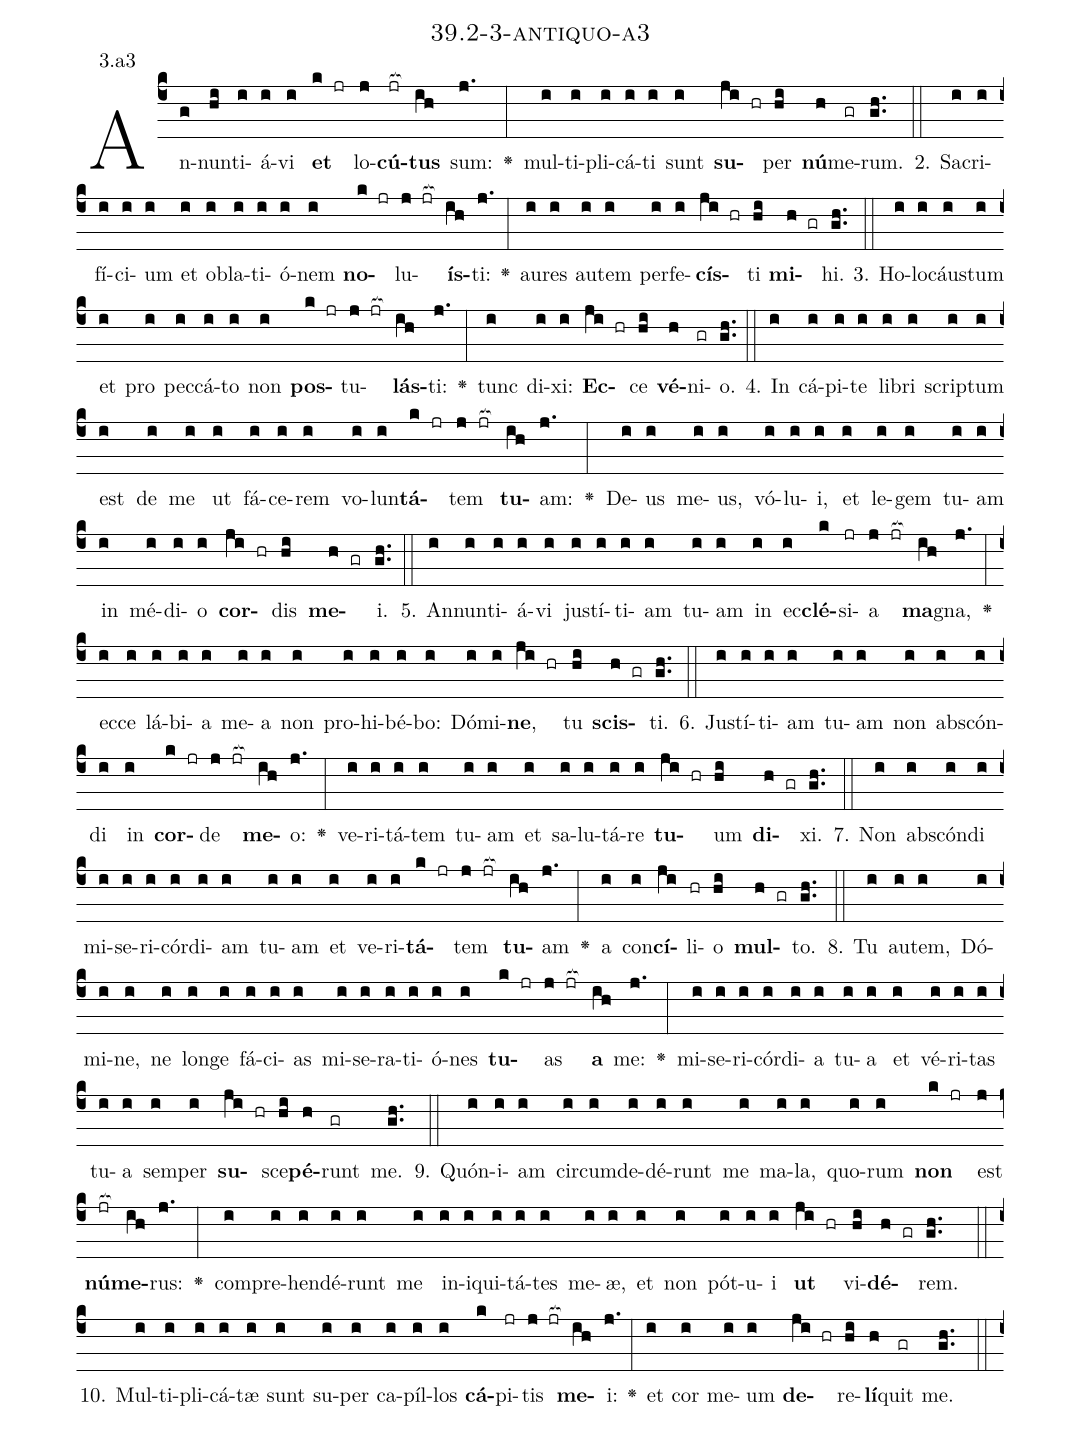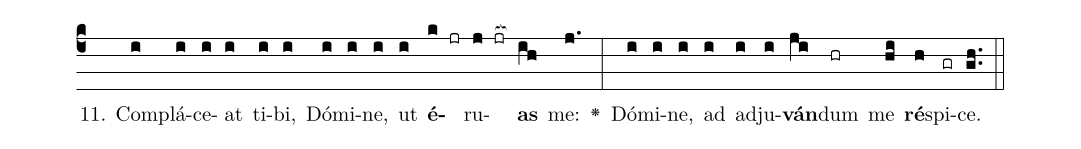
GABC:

name: 39.2-3-antiquo-a3;
annotation: 3.a3;
%%
(c4)An(g)nun(hi)ti(i)á(i)vi(i) <b>et</b>(k jr) lo(j)<b>cú</b>(jr[ocb:1{])<b>tus</b>(ih[ocb:0}]) sum:(j.) <v>\greheightstar</v>(:) mul(i)ti(i)pli(i)cá(i)ti(i) sunt(i) <b>su</b>(ji hr)per(hi) <b>nú</b>(h)me(gr)rum.(gh..) (::)
2. Sa(i)cri(i)fí(i)ci(i)um(i) et(i) ob(i)la(i)ti(i)ó(i)nem(i) <b>no</b>(k jr)lu(j jr[ocb:1{])<b>ís</b>(ih[ocb:0}])ti:(j.) <v>\greheightstar</v>(:) au(i)res(i) au(i)tem(i) per(i)fe(i)<b>cís</b>(ji hr)ti(hi) <b>mi</b>(h gr)hi.(gh..) (::)
3. Ho(i)lo(i)cáus(i)tum(i) et(i) pro(i) pec(i)cá(i)to(i) non(i) <b>pos</b>(k jr)tu(j jr[ocb:1{])<b>lás</b>(ih[ocb:0}])ti:(j.) <v>\greheightstar</v>(:) tunc(i) di(i)xi:(i) <b>Ec</b>(ji hr)ce(hi) <b>vé</b>(h)ni(gr)o.(gh..) (::)
4. In(i) cá(i)pi(i)te(i) li(i)bri(i) scrip(i)tum(i) est(i) de(i) me(i) ut(i) fá(i)ce(i)rem(i) vo(i)lun(i)<b>tá</b>(k jr)tem(j jr[ocb:1{]) <b>tu</b>(ih[ocb:0}])am:(j.) <v>\greheightstar</v>(:) De(i)us(i) me(i)us,(i) vó(i)lu(i)i,(i) et(i) le(i)gem(i) tu(i)am(i) in(i) mé(i)di(i)o(i) <b>cor</b>(ji hr)dis(hi) <b>me</b>(h gr)i.(gh..) (::)
5. An(i)nun(i)ti(i)á(i)vi(i) jus(i)tí(i)ti(i)am(i) tu(i)am(i) in(i) ec(i)<b>clé</b>(k)si(jr)a(j jr[ocb:1{]) <b>ma</b>(ih[ocb:0}])gna,(j.) <v>\greheightstar</v>(:) ec(i)ce(i) lá(i)bi(i)a(i) me(i)a(i) non(i) pro(i)hi(i)bé(i)bo:(i) Dó(i)mi(i)<b>ne</b>,(ji hr) tu(hi) <b>scis</b>(h gr)ti.(gh..) (::)
6. Jus(i)tí(i)ti(i)am(i) tu(i)am(i) non(i) abs(i)cón(i)di(i) in(i) <b>cor</b>(k jr)de(j jr[ocb:1{]) <b>me</b>(ih[ocb:0}])o:(j.) <v>\greheightstar</v>(:) ve(i)ri(i)tá(i)tem(i) tu(i)am(i) et(i) sa(i)lu(i)tá(i)re(i) <b>tu</b>(ji hr)um(hi) <b>di</b>(h gr)xi.(gh..) (::)
7. Non(i) abs(i)cón(i)di(i) mi(i)se(i)ri(i)cór(i)di(i)am(i) tu(i)am(i) et(i) ve(i)ri(i)<b>tá</b>(k jr)tem(j jr[ocb:1{]) <b>tu</b>(ih[ocb:0}])am(j.) <v>\greheightstar</v>(:) a(i) con(i)<b>cí</b>(ji)li(hr)o(hi) <b>mul</b>(h gr)to.(gh..) (::)
8. Tu(i) au(i)tem,(i) Dó(i)mi(i)ne,(i) ne(i) lon(i)ge(i) fá(i)ci(i)as(i) mi(i)se(i)ra(i)ti(i)ó(i)nes(i) <b>tu</b>(k jr)as(j jr[ocb:1{]) <b>a</b>(ih[ocb:0}]) me:(j.) <v>\greheightstar</v>(:) mi(i)se(i)ri(i)cór(i)di(i)a(i) tu(i)a(i) et(i) vé(i)ri(i)tas(i) tu(i)a(i) sem(i)per(i) <b>su</b>(ji hr)sce(hi)<b>pé</b>(h)runt(gr) me.(gh..) (::)
9. Quón(i)i(i)am(i) cir(i)cum(i)de(i)dé(i)runt(i) me(i) ma(i)la,(i) quo(i)rum(i) <b>non</b>(k jr) est(j) <b>nú</b>(jr[ocb:1{])<b>me</b>(ih[ocb:0}])rus:(j.) <v>\greheightstar</v>(:) com(i)pre(i)hen(i)dé(i)runt(i) me(i) in(i)i(i)qui(i)tá(i)tes(i) me(i)æ,(i) et(i) non(i) pót(i)u(i)i(i) <b>ut</b>(ji hr) vi(hi)<b>dé</b>(h gr)rem.(gh..) (::)
10. Mul(i)ti(i)pli(i)cá(i)tæ(i) sunt(i) su(i)per(i) ca(i)píl(i)los(i) <b>cá</b>(k)pi(jr)tis(j jr[ocb:1{]) <b>me</b>(ih[ocb:0}])i:(j.) <v>\greheightstar</v>(:) et(i) cor(i) me(i)um(i) <b>de</b>(ji hr)re(hi)<b>lí</b>(h)quit(gr) me.(gh..) (::)
11. Com(i)plá(i)ce(i)at(i) ti(i)bi,(i) Dó(i)mi(i)ne,(i) ut(i) <b>é</b>(k jr)ru(j jr[ocb:1{])<b>as</b>(ih[ocb:0}]) me:(j.) <v>\greheightstar</v>(:) Dó(i)mi(i)ne,(i) ad(i) ad(i)ju(i)<b>ván</b>(ji)dum(hr) me(hi) <b>ré</b>(h)spi(gr)ce.(gh..) (::)
